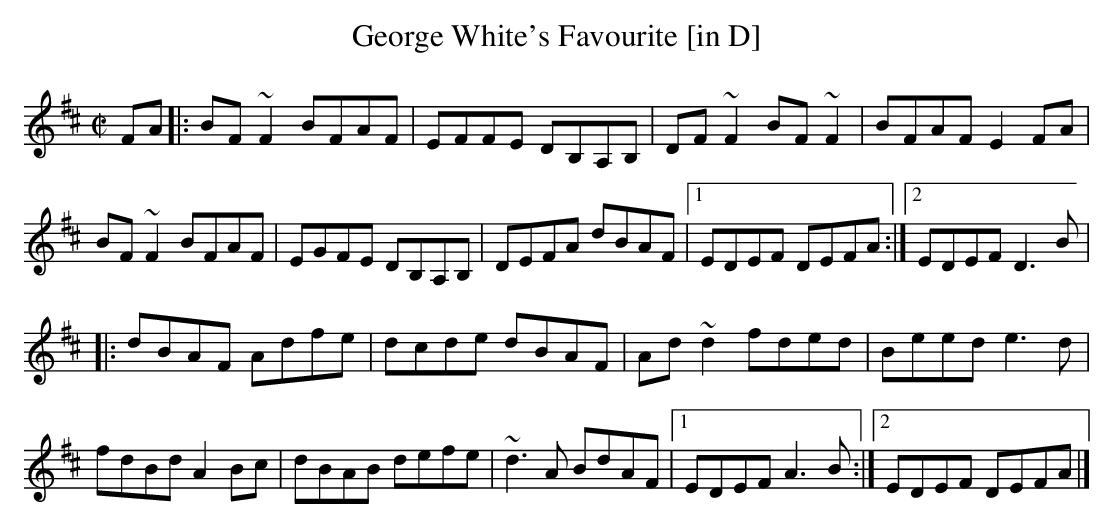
X:1
T:George White's Favourite [in D]
M:C|
L:1/8
K:D
FA[|:BF~F2 BFAF|EFFE DB,A,B,|DF~F2 BF~F2|BFAF E2FA|!
BF~F2 BFAF|EGFE DB,A,B,|DEFA dBAF|1EDEF DEFA:|2EDEF D3B|!
|:dBAF Adfe|dcde dBAF|Ad~d2 fded|Beed e3d|!
fdBd A2Bc|dBAB defe|~d3A BdAF|1EDEF A3B:|2EDEF DEFA|]!
